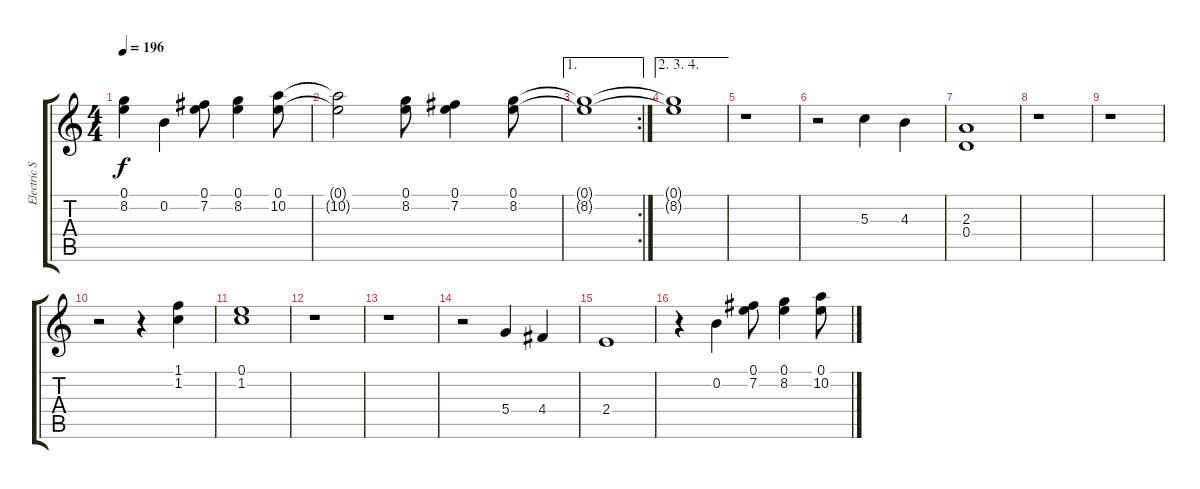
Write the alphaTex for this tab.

\track ("Electric Snakey Guitar" "Electric S") {instrument overdrivenguitar}
\staff {score tabs}
\tuning (E4 B3 G3 D3 A2 E2) {hide}
\ts (4 4)
\tempo 196
\clef g2
\ks c
(0.1{t} 8.2{t}).4{dy f} 0.2.4 (0.1 7.2).8 (0.1 8.2).4 (0.1 10.2).8 |
(0.1{t} 10.2{t}).2 (0.1 8.2).8 (0.1 7.2).4 (0.1 8.2).8 |
\ae 1
\rc 2
(0.1{t} 8.2{t}).1 |
\ae (2 3 4)
(0.1{t} 8.2{t}).1 |
r.1 |
r.2 5.3.4 4.3.4 |
(2.3 0.4).1 |
r.1 |
r.1 |
r.2 r.4 (1.1 1.2).4 |
(0.1 1.2).1 |
r.1 |
r.1 |
r.2 5.4.4 4.4.4 |
2.4.1 |
r.4 0.2.4 (0.1 7.2).8 (0.1 8.2).4 (0.1 10.2).8
